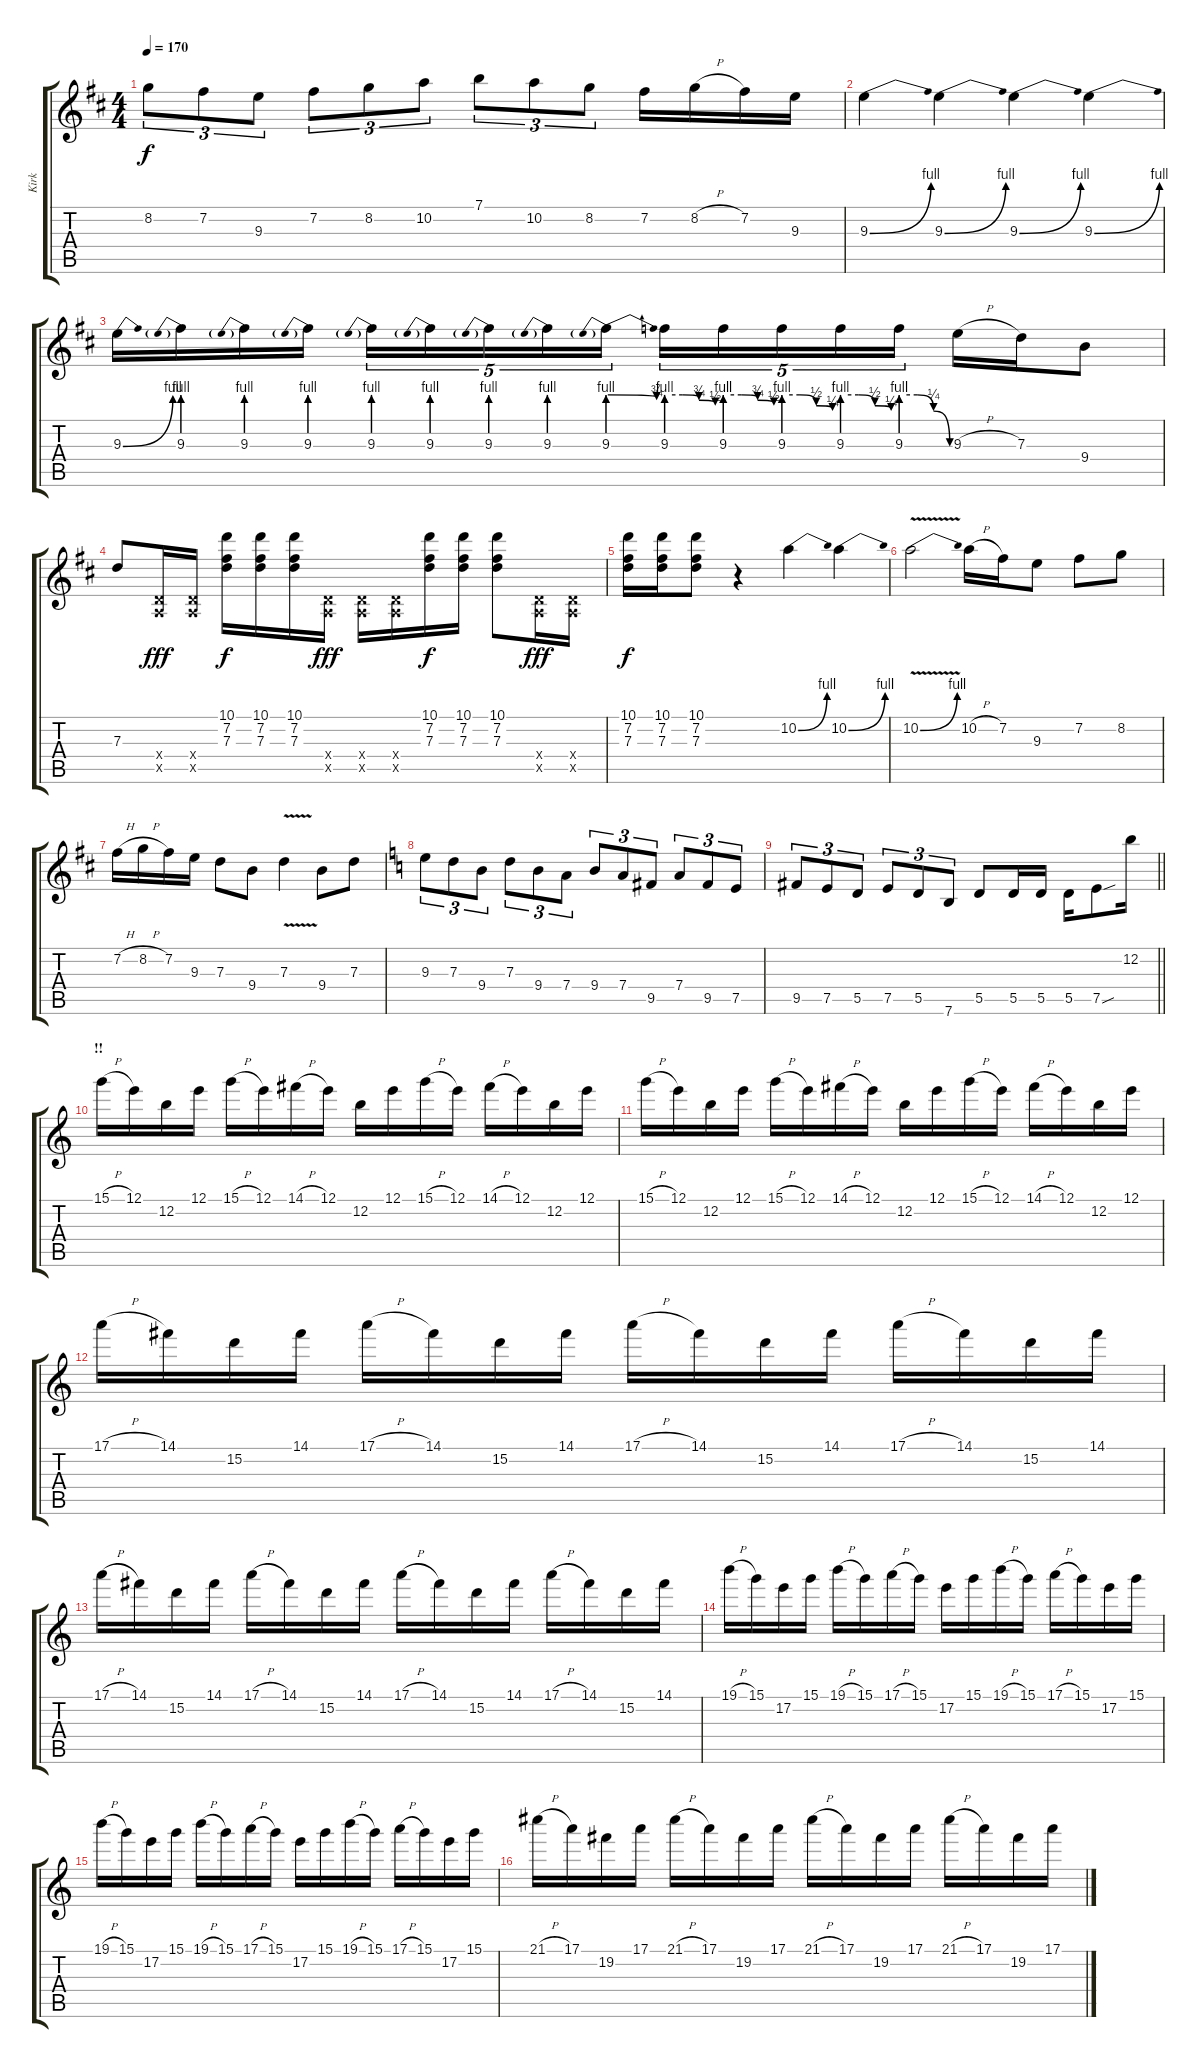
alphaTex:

\track ("Kirk" "Kirk") {instrument distortionguitar}
\staff {score tabs}
\tuning (E4 B3 G3 D3 A2 E2) {hide}
\ts (4 4)
\tempo 170
\clef g2
\ks bminor
8.2.8{tu (3 2) dy f} 7.2.8{tu (3 2)} 9.3.8{tu (3 2)} 7.2.8{tu (3 2)} 8.2.8{tu (3 2)} 10.2.8{tu (3 2)} 7.1.8{tu (3 2)} 10.2.8{tu (3 2)} 8.2.8{tu (3 2)} 7.2.16 8.2{h}.16 7.2.16 9.3.16 |
9.3{be (bend 0 0 60 4)}.4 9.3{be (bend 0 0 60 4)}.4 9.3{be (bend 0 0 60 4)}.4 9.3{be (bend 0 0 60 4)}.4 |
9.3{be (bend 0 0 60 4)}.16 9.3{be (prebend 0 4 60 4)}.16 9.3{be (prebend 0 4 60 4)}.16 9.3{be (prebend 0 4 60 4)}.16 9.3{be (prebend 0 4 60 4)}.16{tu (5 4)} 9.3{be (prebend 0 4 60 4)}.16{tu (5 4)} 9.3{be (prebend 0 4 60 4)}.16{tu (5 4)} 9.3{be (prebend 0 4 60 4)}.16{tu (5 4)} 9.3{be (prebendrelease 0 4 60 3)}.16{tu (5 4)} 9.3{be (custom 0 4 20 4 40 3 60 2)}.16{tu (5 4)} 9.3{be (custom 0 4 20 4 40 3 60 2)}.16{tu (5 4)} 9.3{be (custom 0 4 20 4 40 2 60 1)}.16{tu (5 4)} 9.3{be (custom 0 4 20 4 40 2 60 1)}.16{tu (5 4)} 9.3{be (custom 0 4 20 4 40 1 60 0)}.16{tu (5 4)} 9.3{h}.16 7.3.16 9.4.8 |
7.3.8 (0.4{x} 0.5{x}).16{dy fff} (0.4{x} 0.5{x}).16 (10.1 7.2 7.3).16{dy f} (10.1 7.2 7.3).16 (10.1 7.2 7.3).16 (0.4{x} 0.5{x}).16{dy fff} (0.4{x} 0.5{x}).16 (0.4{x} 0.5{x}).16 (10.1 7.2 7.3).16{dy f} (10.1 7.2 7.3).16 (10.1 7.2 7.3).8 (0.4{x} 0.5{x}).16{dy fff} (0.4{x} 0.5{x}).16 |
(10.1 7.2 7.3).16{dy f} (10.1 7.2 7.3).16 (10.1 7.2 7.3).8 r.4 10.2{be (bend 0 0 60 4)}.4 10.2{be (bend 0 0 60 4)}.4 |
10.2{be (bend 0 0 60 4) v}.2 10.2{h}.16 7.2.16 9.3.8 7.2.8 8.2.8 |
7.2{h}.16 8.2{h}.16 7.2.16 9.3.16 7.3.8 9.4.8 7.3{v}.4 9.4.8 7.3.8 |
\ks c
9.3.8{tu (3 2)} 7.3.8{tu (3 2)} 9.4.8{tu (3 2)} 7.3.8{tu (3 2)} 9.4.8{tu (3 2)} 7.4.8{tu (3 2)} 9.4.8{tu (3 2)} 7.4.8{tu (3 2)} 9.5.8{tu (3 2)} 7.4.8{tu (3 2)} 9.5.8{tu (3 2)} 7.5.8{tu (3 2)} |
\barLineRight lightlight
9.5.8{tu (3 2)} 7.5.8{tu (3 2)} 5.5.8{tu (3 2)} 7.5.8{tu (3 2)} 5.5.8{tu (3 2)} 7.6.8{tu (3 2)} 5.5.8 5.5.16 5.5.16 5.5.16 7.5{sou}.8 12.2.16 |
\section ("" "!!")
15.1{h}.16 12.1.16 12.2.16 12.1.16 15.1{h}.16 12.1.16 14.1{h}.16 12.1.16 12.2.16 12.1.16 15.1{h}.16 12.1.16 14.1{h}.16 12.1.16 12.2.16 12.1.16 |
15.1{h}.16 12.1.16 12.2.16 12.1.16 15.1{h}.16 12.1.16 14.1{h}.16 12.1.16 12.2.16 12.1.16 15.1{h}.16 12.1.16 14.1{h}.16 12.1.16 12.2.16 12.1.16 |
17.1{h}.16 14.1.16 15.2.16 14.1.16 17.1{h}.16 14.1.16 15.2.16 14.1.16 17.1{h}.16 14.1.16 15.2.16 14.1.16 17.1{h}.16 14.1.16 15.2.16 14.1.16 |
17.1{h}.16 14.1.16 15.2.16 14.1.16 17.1{h}.16 14.1.16 15.2.16 14.1.16 17.1{h}.16 14.1.16 15.2.16 14.1.16 17.1{h}.16 14.1.16 15.2.16 14.1.16 |
19.1{h}.16 15.1.16 17.2.16 15.1.16 19.1{h}.16 15.1.16 17.1{h}.16 15.1.16 17.2.16 15.1.16 19.1{h}.16 15.1.16 17.1{h}.16 15.1.16 17.2.16 15.1.16 |
19.1{h}.16 15.1.16 17.2.16 15.1.16 19.1{h}.16 15.1.16 17.1{h}.16 15.1.16 17.2.16 15.1.16 19.1{h}.16 15.1.16 17.1{h}.16 15.1.16 17.2.16 15.1.16 |
21.1{h}.16 17.1.16 19.2.16 17.1.16 21.1{h}.16 17.1.16 19.2.16 17.1.16 21.1{h}.16 17.1.16 19.2.16 17.1.16 21.1{h}.16 17.1.16 19.2.16 17.1.16
